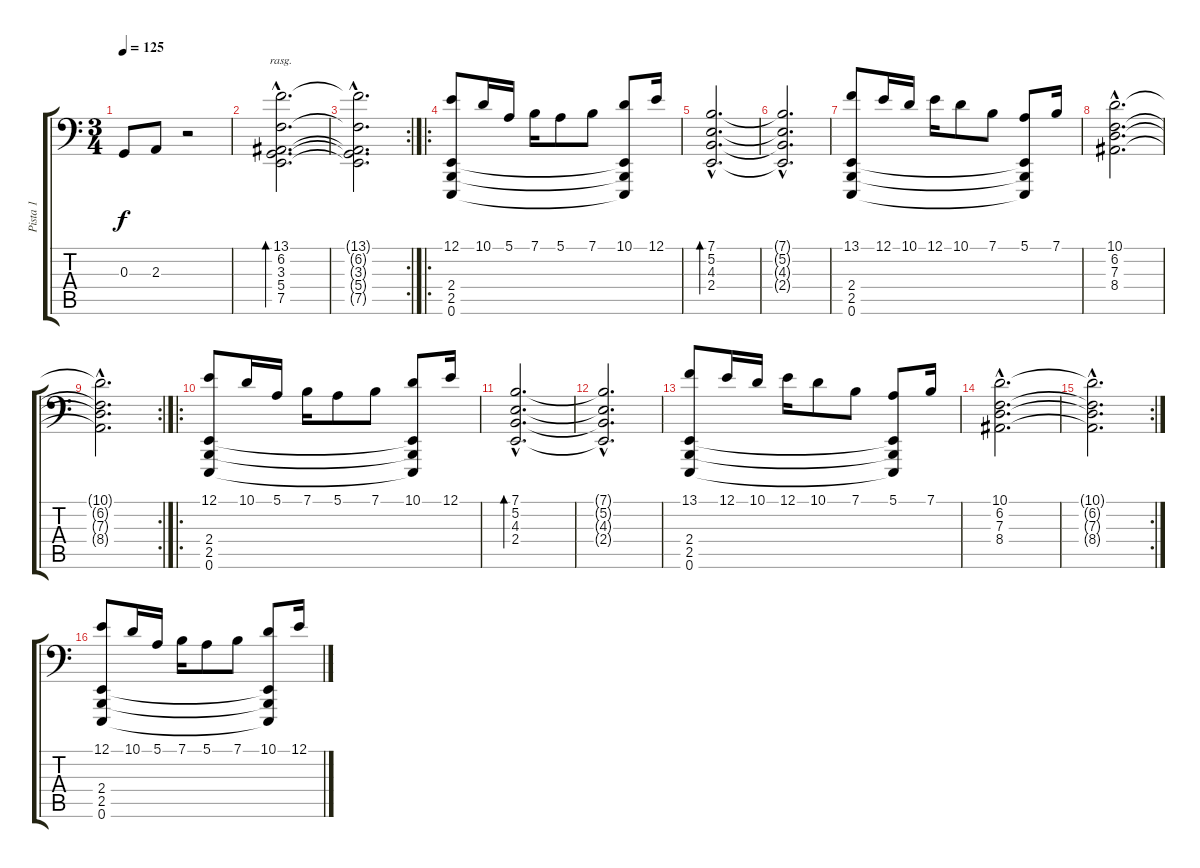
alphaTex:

\track ("Pista 1" "Pista 1") {instrument brightacousticpiano}
\staff {score tabs}
\tuning (E3 B2 G2 D2 A1 E1) {hide}
\ts (3 4)
\tempo 125
\clef f4
\ks c
0.3.8{dy f} 2.3.8 r.2 |
(13.1{hac} 6.2{hac} 3.3{hac} 5.4{hac} 7.5{hac}).2{d bd 480 rasg ii} |
\rc 2
(13.1{hac t} 6.2{hac t} 3.3{hac t} 5.4{hac t} 7.5{hac t}).2{d} |
\ro
(12.1 2.4 2.5 0.6).8{balance 8} 10.1.16 5.1.16 7.1.16 5.1.8 7.1.8 (10.1 2.4{t} 2.5{t} 0.6{t}).8 12.1.16 |
(7.1{hac} 5.2{hac} 4.3{hac} 2.4{hac}).2{d bd 120 balance 0} |
(7.1{hac t} 5.2{hac t} 4.3{hac t} 2.4{hac t}).2{d} |
(13.1 2.4 2.5 0.6).8 12.1.16 10.1.16 12.1.16 10.1.8 7.1.8 (5.1 2.4{t} 2.5{t} 0.6{t}).8 7.1.16 |
(10.1{hac} 6.2{hac} 7.3{hac} 8.4{hac}).2{d balance 16} |
\rc 2
(10.1{hac t} 6.2{hac t} 7.3{hac t} 8.4{hac t}).2{d} |
\ro
(12.1 2.4 2.5 0.6).8{balance 8} 10.1.16 5.1.16 7.1.16 5.1.8 7.1.8 (10.1 2.4{t} 2.5{t} 0.6{t}).8 12.1.16 |
(7.1{hac} 5.2{hac} 4.3{hac} 2.4{hac}).2{d bd 120} |
(7.1{hac t} 5.2{hac t} 4.3{hac t} 2.4{hac t}).2{d} |
(13.1 2.4 2.5 0.6).8 12.1.16 10.1.16 12.1.16 10.1.8 7.1.8 (5.1 2.4{t} 2.5{t} 0.6{t}).8 7.1.16 |
(10.1{hac} 6.2{hac} 7.3{hac} 8.4{hac}).2{d} |
\rc 2
(10.1{hac t} 6.2{hac t} 7.3{hac t} 8.4{hac t}).2{d} |
(12.1 2.4 2.5 0.6).8 10.1.16 5.1.16 7.1.16 5.1.8 7.1.8 (10.1 2.4{t} 2.5{t} 0.6{t}).8 12.1.16
